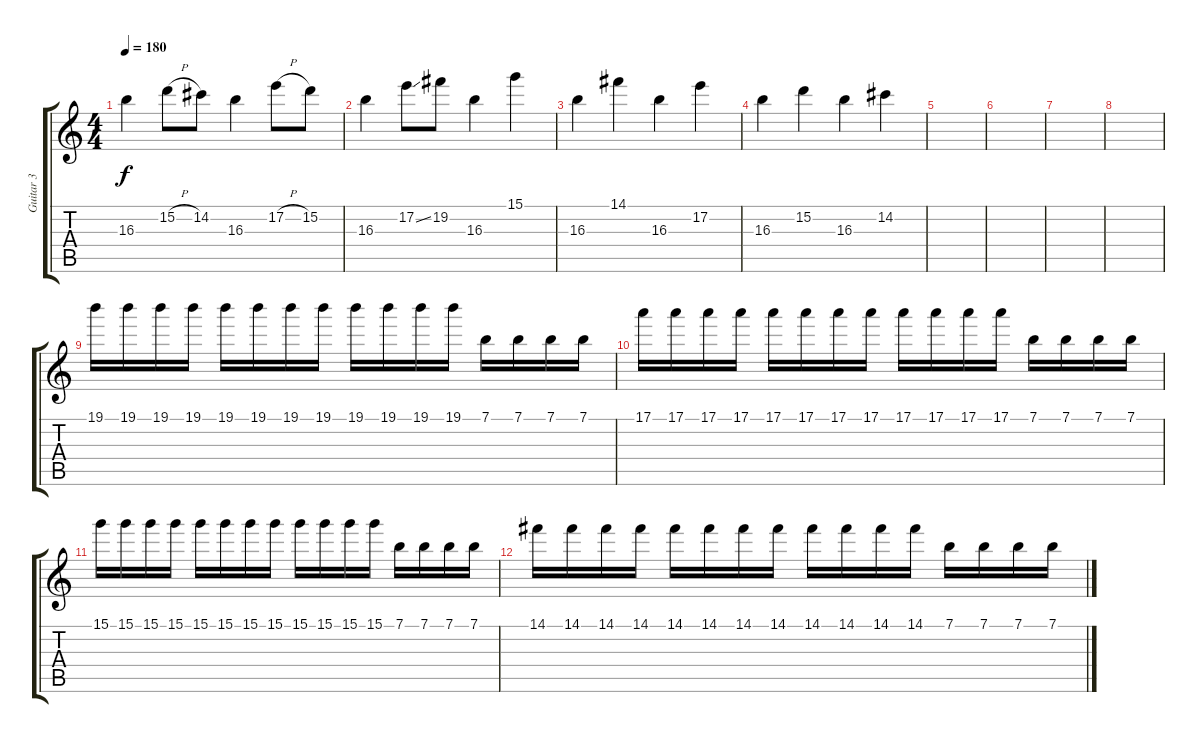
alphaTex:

\track ("Guitar 3" "Guitar 3") {instrument distortionguitar}
\staff {score tabs}
\tuning (E4 B3 G3 D3 A2 E2) {hide}
\ts (4 4)
\tempo 180
\clef g2
\ks c
16.3.4{dy f} 15.2{h}.8 14.2.8 16.3.4 17.2{h}.8 15.2.8 |
16.3.4 17.2{ss}.8 19.2.8 16.3.4 15.1.4 |
16.3.4 14.1.4 16.3.4 17.2.4 |
16.3.4 15.2.4 16.3.4 14.2.4 |
|
|
|
|
19.1.16 19.1.16 19.1.16 19.1.16 19.1.16 19.1.16 19.1.16 19.1.16 19.1.16 19.1.16 19.1.16 19.1.16 7.1.16 7.1.16 7.1.16 7.1.16 |
17.1.16 17.1.16 17.1.16 17.1.16 17.1.16 17.1.16 17.1.16 17.1.16 17.1.16 17.1.16 17.1.16 17.1.16 7.1.16 7.1.16 7.1.16 7.1.16 |
15.1.16 15.1.16 15.1.16 15.1.16 15.1.16 15.1.16 15.1.16 15.1.16 15.1.16 15.1.16 15.1.16 15.1.16 7.1.16 7.1.16 7.1.16 7.1.16 |
14.1.16 14.1.16 14.1.16 14.1.16 14.1.16 14.1.16 14.1.16 14.1.16 14.1.16 14.1.16 14.1.16 14.1.16 7.1.16 7.1.16 7.1.16 7.1.16
